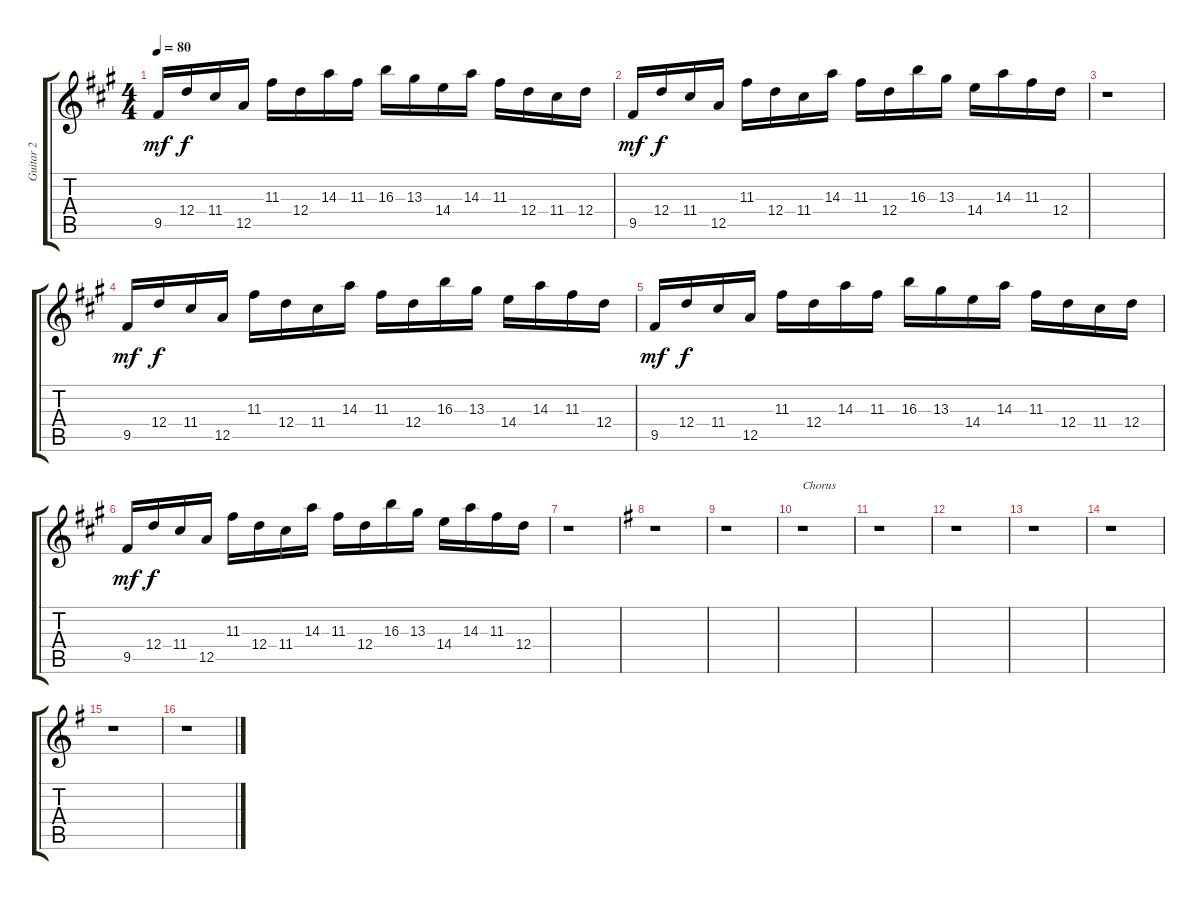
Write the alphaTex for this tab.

\track ("Guitar 2" "Guitar 2") {instrument distortionguitar}
\staff {score tabs}
\tuning (E4 B3 G3 D3 A2 E2) {hide}
\ts (4 4)
\tempo 80
\clef g2
\ks a
9.5.16{dy mf} 12.4.16{dy f} 11.4.16 12.5.16 11.3.16 12.4.16 14.3.16 11.3.16 16.3.16 13.3.16 14.4.16 14.3.16 11.3.16 12.4.16 11.4.16 12.4.16 |
9.5.16{dy mf} 12.4.16{dy f} 11.4.16 12.5.16 11.3.16 12.4.16 11.4.16 14.3.16 11.3.16 12.4.16 16.3.16 13.3.16 14.4.16 14.3.16 11.3.16 12.4.16 |
r.1 |
9.5.16{dy mf} 12.4.16{dy f} 11.4.16 12.5.16 11.3.16 12.4.16 11.4.16 14.3.16 11.3.16 12.4.16 16.3.16 13.3.16 14.4.16 14.3.16 11.3.16 12.4.16 |
9.5.16{dy mf} 12.4.16{dy f} 11.4.16 12.5.16 11.3.16 12.4.16 14.3.16 11.3.16 16.3.16 13.3.16 14.4.16 14.3.16 11.3.16 12.4.16 11.4.16 12.4.16 |
9.5.16{dy mf} 12.4.16{dy f} 11.4.16 12.5.16 11.3.16 12.4.16 11.4.16 14.3.16 11.3.16 12.4.16 16.3.16 13.3.16 14.4.16 14.3.16 11.3.16 12.4.16 |
r.1 |
\ks g
r.1 |
r.1 |
r.1{txt "Chorus"} |
r.1 |
r.1 |
r.1 |
r.1 |
r.1 |
r.1
